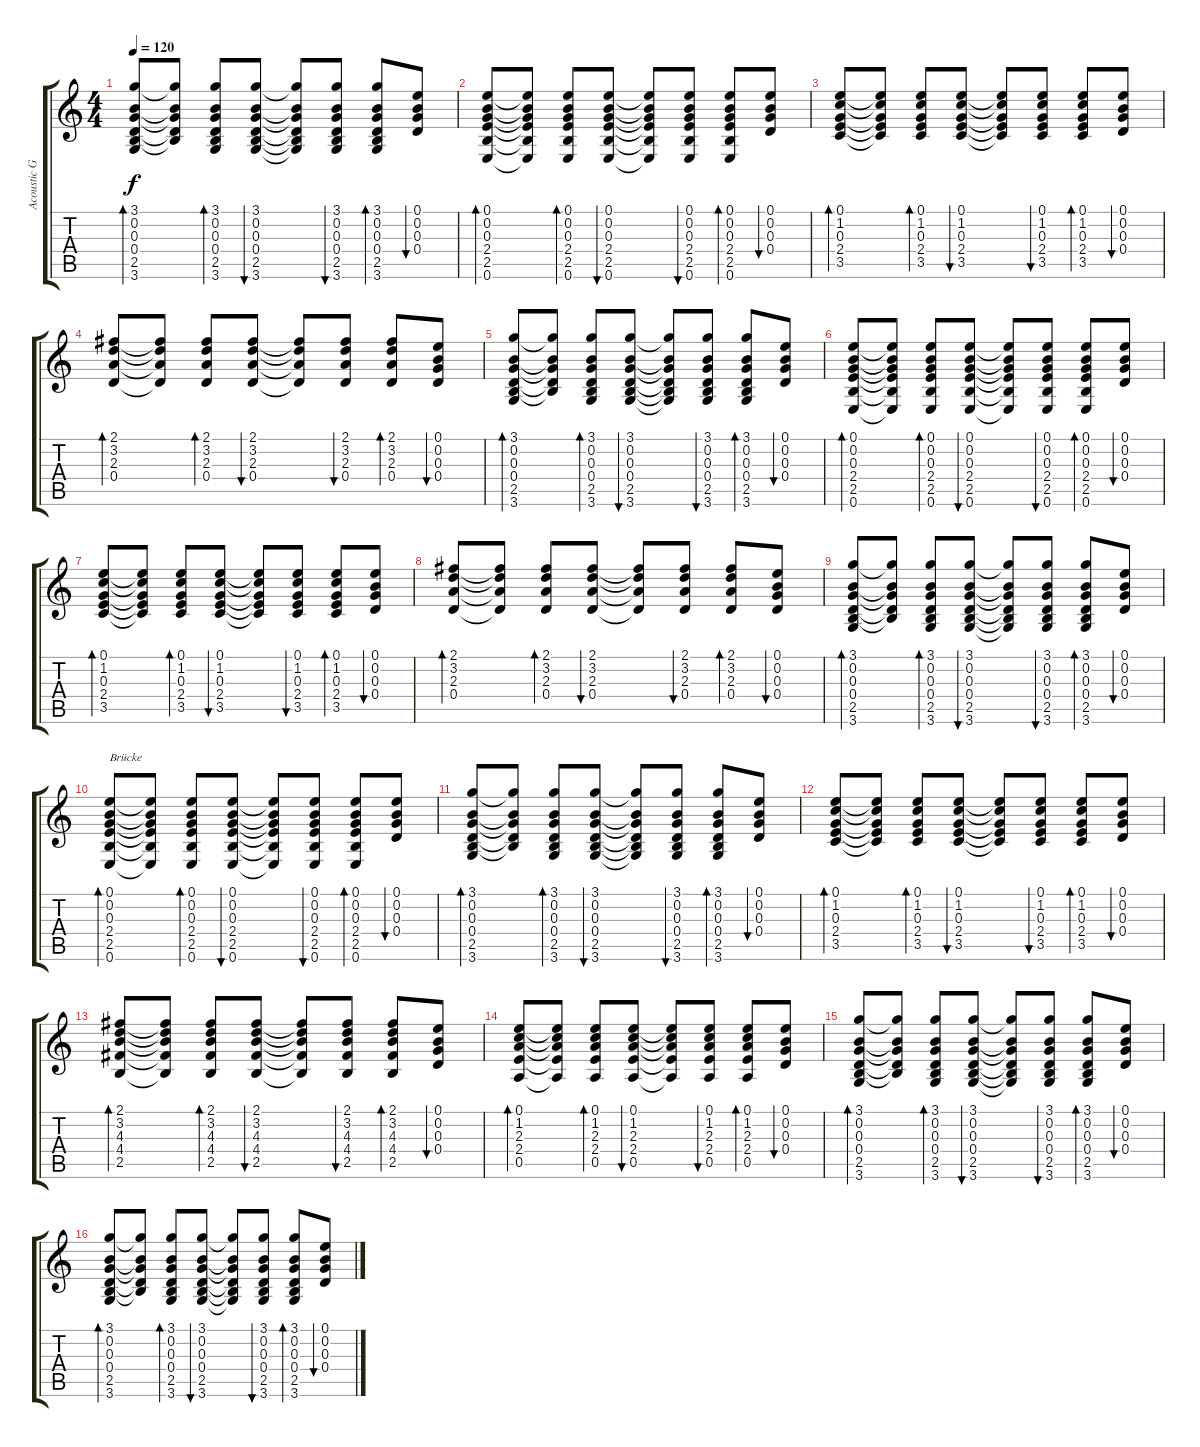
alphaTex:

\track ("Acoustic Guitar" "Acoustic G") {instrument acousticguitarsteel}
\staff {score tabs}
\tuning (E4 B3 G3 D3 A2 E2) {hide}
\ts (4 4)
\tempo 120
\clef g2
\ks c
(3.1 0.2 0.3 0.4 2.5 3.6).8{bd 30 dy f} (3.1{t} 0.2{t} 0.3{t} 0.4{t} 2.5{t}).8 (3.1 0.2 0.3 0.4 2.5 3.6).8{bd 30} (3.1 0.2 0.3 0.4 2.5 3.6).8{bu 30} (3.1{t} 0.2{t} 0.3{t} 0.4{t} 2.5{t} 3.6{t}).8 (3.1 0.2 0.3 0.4 2.5 3.6).8{bu 30} (3.1 0.2 0.3 0.4 2.5 3.6).8{bd 30} (0.1 0.2 0.3 0.4).8{bu 30} |
(0.1 0.2 0.3 2.4 2.5 0.6).8{bd 30} (0.1{t} 0.2{t} 0.3{t} 2.4{t} 2.5{t} 0.6{t}).8 (0.1 0.2 0.3 2.4 2.5 0.6).8{bd 30} (0.1 0.2 0.3 2.4 2.5 0.6).8{bu 30} (0.1{t} 0.2{t} 0.3{t} 2.4{t} 2.5{t} 0.6{t}).8 (0.1 0.2 0.3 2.4 2.5 0.6).8{bu 30} (0.1 0.2 0.3 2.4 2.5 0.6).8{bd 30} (0.1 0.2 0.3 0.4).8{bu 30} |
(0.1 1.2 0.3 2.4 3.5).8{bd 30} (0.1{t} 1.2{t} 0.3{t} 2.4{t} 3.5{t}).8 (0.1 1.2 0.3 2.4 3.5).8{bd 30} (0.1 1.2 0.3 2.4 3.5).8{bu 30} (0.1{t} 1.2{t} 0.3{t} 2.4{t} 3.5{t}).8 (0.1 1.2 0.3 2.4 3.5).8{bu 30} (0.1 1.2 0.3 2.4 3.5).8{bd 30} (0.1 0.2 0.3 0.4).8{bu 30} |
(2.1 3.2 2.3 0.4).8{bd 30} (2.1{t} 3.2{t} 2.3{t} 0.4{t}).8 (2.1 3.2 2.3 0.4).8{bd 30} (2.1 3.2 2.3 0.4).8{bu 30} (2.1{t} 3.2{t} 2.3{t} 0.4{t}).8 (2.1 3.2 2.3 0.4).8{bu 30} (2.1 3.2 2.3 0.4).8{bd 30} (0.1 0.2 0.3 0.4).8{bu 30} |
(3.1 0.2 0.3 0.4 2.5 3.6).8{bd 30} (3.1{t} 0.2{t} 0.3{t} 0.4{t} 2.5{t}).8 (3.1 0.2 0.3 0.4 2.5 3.6).8{bd 30} (3.1 0.2 0.3 0.4 2.5 3.6).8{bu 30} (3.1{t} 0.2{t} 0.3{t} 0.4{t} 2.5{t} 3.6{t}).8 (3.1 0.2 0.3 0.4 2.5 3.6).8{bu 30} (3.1 0.2 0.3 0.4 2.5 3.6).8{bd 30} (0.1 0.2 0.3 0.4).8{bu 30} |
(0.1 0.2 0.3 2.4 2.5 0.6).8{bd 30} (0.1{t} 0.2{t} 0.3{t} 2.4{t} 2.5{t} 0.6{t}).8 (0.1 0.2 0.3 2.4 2.5 0.6).8{bd 30} (0.1 0.2 0.3 2.4 2.5 0.6).8{bu 30} (0.1{t} 0.2{t} 0.3{t} 2.4{t} 2.5{t} 0.6{t}).8 (0.1 0.2 0.3 2.4 2.5 0.6).8{bu 30} (0.1 0.2 0.3 2.4 2.5 0.6).8{bd 30} (0.1 0.2 0.3 0.4).8{bu 30} |
(0.1 1.2 0.3 2.4 3.5).8{bd 30} (0.1{t} 1.2{t} 0.3{t} 2.4{t} 3.5{t}).8 (0.1 1.2 0.3 2.4 3.5).8{bd 30} (0.1 1.2 0.3 2.4 3.5).8{bu 30} (0.1{t} 1.2{t} 0.3{t} 2.4{t} 3.5{t}).8 (0.1 1.2 0.3 2.4 3.5).8{bu 30} (0.1 1.2 0.3 2.4 3.5).8{bd 30} (0.1 0.2 0.3 0.4).8{bu 30} |
(2.1 3.2 2.3 0.4).8{bd 30} (2.1{t} 3.2{t} 2.3{t} 0.4{t}).8 (2.1 3.2 2.3 0.4).8{bd 30} (2.1 3.2 2.3 0.4).8{bu 30} (2.1{t} 3.2{t} 2.3{t} 0.4{t}).8 (2.1 3.2 2.3 0.4).8{bu 30} (2.1 3.2 2.3 0.4).8{bd 30} (0.1 0.2 0.3 0.4).8{bu 30} |
(3.1 0.2 0.3 0.4 2.5 3.6).8{bd 30} (3.1{t} 0.2{t} 0.3{t} 0.4{t} 2.5{t}).8 (3.1 0.2 0.3 0.4 2.5 3.6).8{bd 30} (3.1 0.2 0.3 0.4 2.5 3.6).8{bu 30} (3.1{t} 0.2{t} 0.3{t} 0.4{t} 2.5{t} 3.6{t}).8 (3.1 0.2 0.3 0.4 2.5 3.6).8{bu 30} (3.1 0.2 0.3 0.4 2.5 3.6).8{bd 30} (0.1 0.2 0.3 0.4).8{bu 30} |
(0.1 0.2 0.3 2.4 2.5 0.6).8{bd 30 txt "Brücke"} (0.1{t} 0.2{t} 0.3{t} 2.4{t} 2.5{t} 0.6{t}).8 (0.1 0.2 0.3 2.4 2.5 0.6).8{bd 30} (0.1 0.2 0.3 2.4 2.5 0.6).8{bu 30} (0.1{t} 0.2{t} 0.3{t} 2.4{t} 2.5{t} 0.6{t}).8 (0.1 0.2 0.3 2.4 2.5 0.6).8{bu 30} (0.1 0.2 0.3 2.4 2.5 0.6).8{bd 30} (0.1 0.2 0.3 0.4).8{bu 30} |
(3.1 0.2 0.3 0.4 2.5 3.6).8{bd 30} (3.1{t} 0.2{t} 0.3{t} 0.4{t} 2.5{t}).8 (3.1 0.2 0.3 0.4 2.5 3.6).8{bd 30} (3.1 0.2 0.3 0.4 2.5 3.6).8{bu 30} (3.1{t} 0.2{t} 0.3{t} 0.4{t} 2.5{t} 3.6{t}).8 (3.1 0.2 0.3 0.4 2.5 3.6).8{bu 30} (3.1 0.2 0.3 0.4 2.5 3.6).8{bd 30} (0.1 0.2 0.3 0.4).8{bu 30} |
(0.1 1.2 0.3 2.4 3.5).8{bd 30} (0.1{t} 1.2{t} 0.3{t} 2.4{t} 3.5{t}).8 (0.1 1.2 0.3 2.4 3.5).8{bd 30} (0.1 1.2 0.3 2.4 3.5).8{bu 30} (0.1{t} 1.2{t} 0.3{t} 2.4{t} 3.5{t}).8 (0.1 1.2 0.3 2.4 3.5).8{bu 30} (0.1 1.2 0.3 2.4 3.5).8{bd 30} (0.1 0.2 0.3 0.4).8{bu 30} |
(2.1 3.2 4.3 4.4 2.5).8{bd 30} (2.1{t} 3.2{t} 4.3{t} 4.4{t} 2.5{t}).8 (2.1 3.2 4.3 4.4 2.5).8{bd 30} (2.1 3.2 4.3 4.4 2.5).8{bu 30} (2.1{t} 3.2{t} 4.3{t} 4.4{t} 2.5{t}).8 (2.1 3.2 4.3 4.4 2.5).8{bu 30} (2.1 3.2 4.3 4.4 2.5).8{bd 30} (0.1 0.2 0.3 0.4).8{bu 30} |
(0.1 1.2 2.3 2.4 0.5).8{bd 30} (0.1{t} 1.2{t} 2.3{t} 2.4{t} 0.5{t}).8 (0.1 1.2 2.3 2.4 0.5).8{bd 30} (0.1 1.2 2.3 2.4 0.5).8{bu 30} (0.1{t} 1.2{t} 2.3{t} 2.4{t} 0.5{t}).8 (0.1 1.2 2.3 2.4 0.5).8{bu 30} (0.1 1.2 2.3 2.4 0.5).8{bd 30} (0.1 0.2 0.3 0.4).8{bu 30} |
(3.1 0.2 0.3 0.4 2.5 3.6).8{bd 30} (3.1{t} 0.2{t} 0.3{t} 0.4{t} 2.5{t}).8 (3.1 0.2 0.3 0.4 2.5 3.6).8{bd 30} (3.1 0.2 0.3 0.4 2.5 3.6).8{bu 30} (3.1{t} 0.2{t} 0.3{t} 0.4{t} 2.5{t} 3.6{t}).8 (3.1 0.2 0.3 0.4 2.5 3.6).8{bu 30} (3.1 0.2 0.3 0.4 2.5 3.6).8{bd 30} (0.1 0.2 0.3 0.4).8{bu 30} |
(3.1 0.2 0.3 0.4 2.5 3.6).8{bd 30} (3.1{t} 0.2{t} 0.3{t} 0.4{t} 2.5{t}).8 (3.1 0.2 0.3 0.4 2.5 3.6).8{bd 30} (3.1 0.2 0.3 0.4 2.5 3.6).8{bu 30} (3.1{t} 0.2{t} 0.3{t} 0.4{t} 2.5{t} 3.6{t}).8 (3.1 0.2 0.3 0.4 2.5 3.6).8{bu 30} (3.1 0.2 0.3 0.4 2.5 3.6).8{bd 30} (0.1 0.2 0.3 0.4).8{bu 30}
